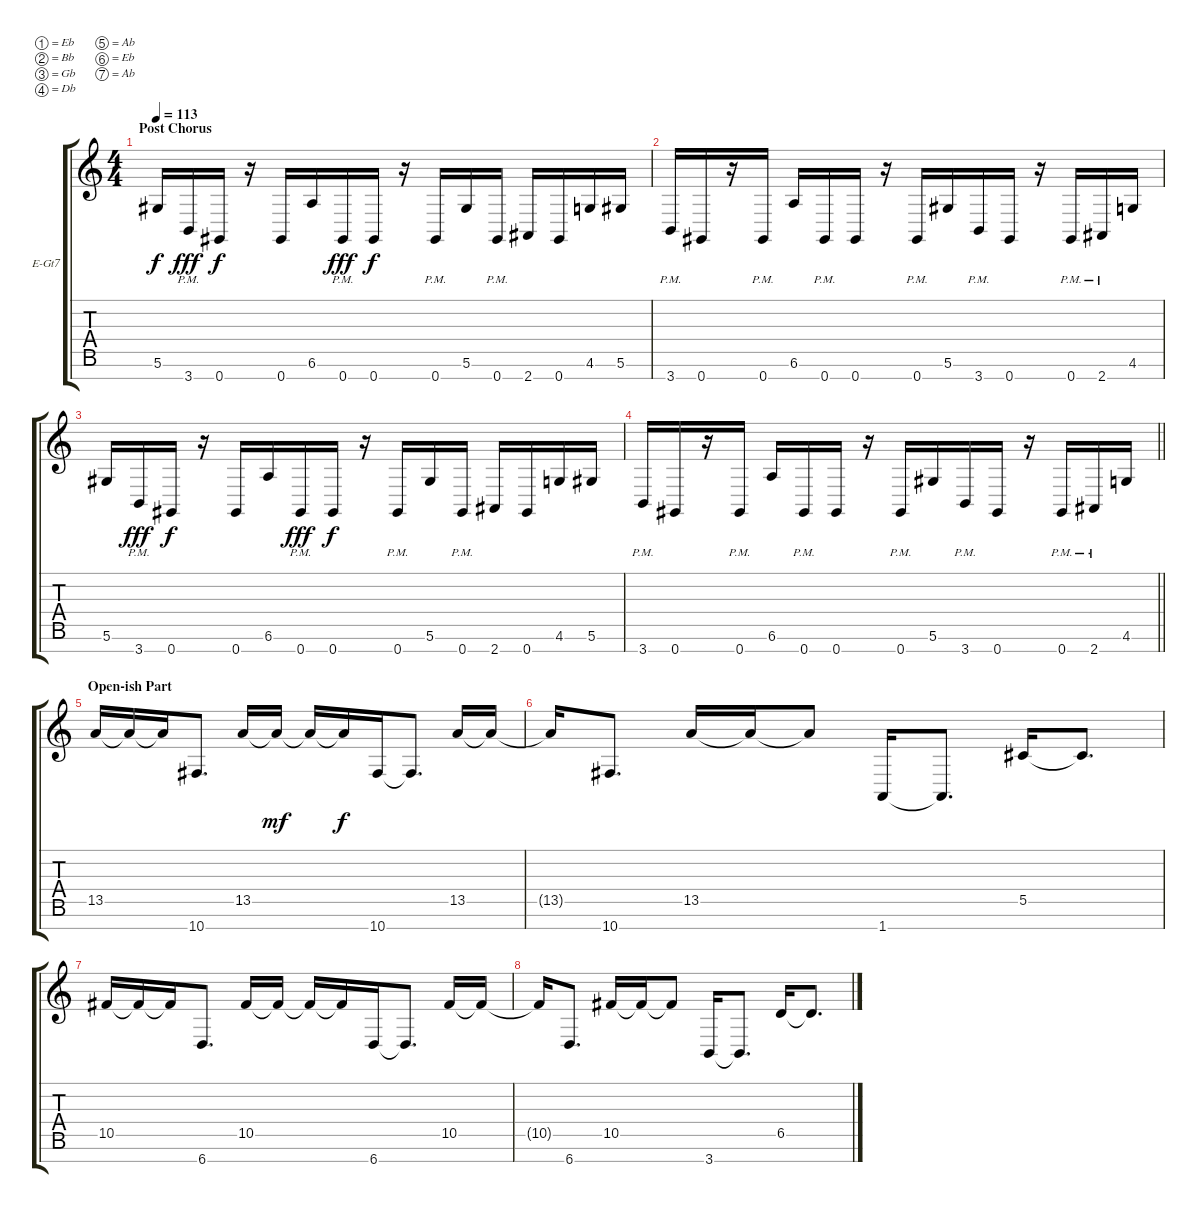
\bracketExtendMode groupsimilarinstruments
\firstSystemTrackNameOrientation horizontal
\otherSystemsTrackNameOrientation horizontal
\track ("Track 3" "E-Gt7") {solo instrument distortionguitar}
\staff {score tabs}
\tuning (Eb4 Bb3 Gb3 Db3 Ab2 Eb2 Ab1)
\ts (4 4)
\section ("" "Post Chorus")
\tempo 113
\clef g2
\ks c
5.6.16{dy f} 3.7{pm}.16{dy fff} 0.7.16{dy f} r.16 0.7.16 6.6.16 0.7{pm}.16{dy fff} 0.7.16{dy f} r.16 0.7{pm}.16 5.6.16 0.7{pm}.16 2.7.16 0.7.16 4.6.16 5.6.16 |
3.7{pm}.16 0.7.16 r.16 0.7{pm}.16 6.6.16 0.7{pm}.16 0.7.16 r.16 0.7{pm}.16 5.6.16 3.7{pm}.16 0.7.16 r.16 0.7{pm}.16 2.7{pm}.16 4.6.16 |
5.6.16 3.7{pm}.16{dy fff} 0.7.16{dy f} r.16 0.7.16 6.6.16 0.7{pm}.16{dy fff} 0.7.16{dy f} r.16 0.7{pm}.16 5.6.16 0.7{pm}.16 2.7.16 0.7.16 4.6.16 5.6.16 |
\barLineRight lightlight
3.7{pm}.16 0.7.16 r.16 0.7{pm}.16 6.6.16 0.7{pm}.16 0.7.16 r.16 0.7{pm}.16 5.6.16 3.7{pm}.16 0.7.16 r.16 0.7{pm}.16 2.7{pm}.16 4.6.16 |
\section ("" "Open-ish Part")
13.5.16 13.5{t}.16 13.5{t}.16 10.7.8{d} 13.5.16 13.5{t}.16{dy mf} 13.5{t}.16 13.5{t}.16{dy f} 10.7.16 10.7{t}.8{d} 13.5.16 13.5{t}.16 |
13.5{t}.16 10.7.8{d} 13.5.16 13.5{t}.16 13.5{t}.8 1.7.16 1.7{t}.8{d} 5.5.16 5.5{t}.8{d} |
10.5.16 10.5{t}.16 10.5{t}.16 6.7.8{d} 10.5.16 10.5{t}.16 10.5{t}.16 10.5{t}.16 6.7.16 6.7{t}.8{d} 10.5.16 10.5{t}.16 |
10.5{t}.16 6.7.8{d} 10.5.16 10.5{t}.16 10.5{t}.8 3.7.16 3.7{t}.8{d} 6.5.16 6.5{t}.8{d}
